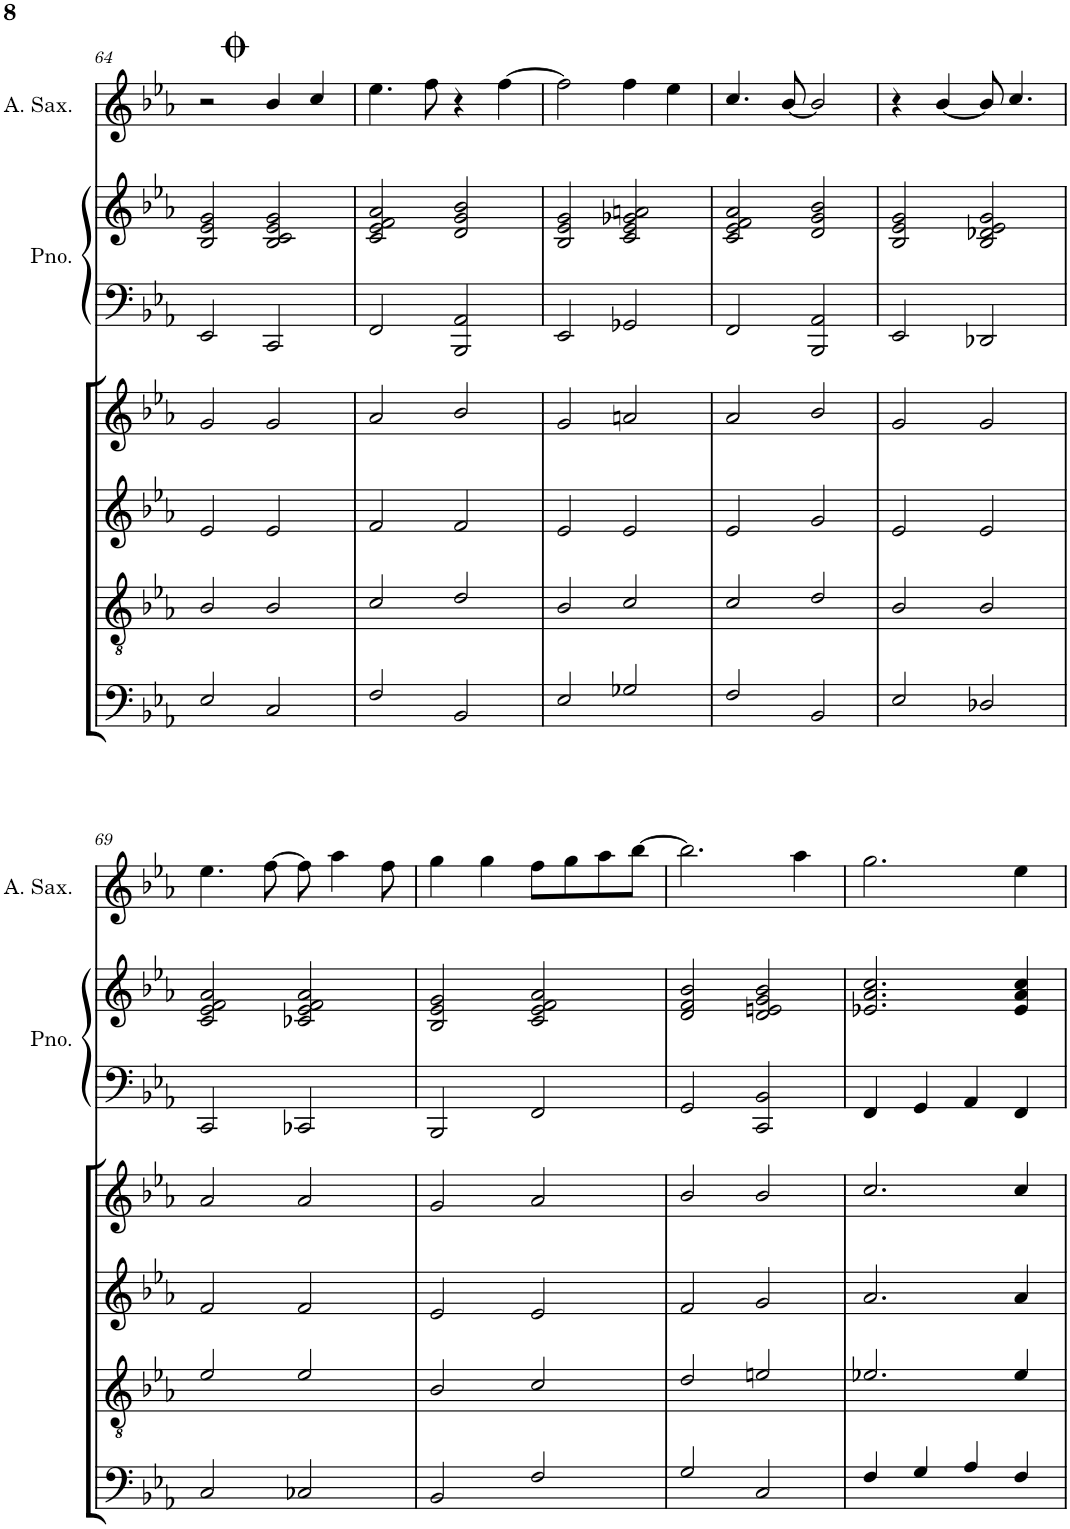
**kern	**kern	**kern	**kern	**kern	**kern	**kern
*part6	*part5	*part4	*part3	*part2	*part2	*part1
*staff7	*staff6	*staff5	*staff4	*staff3	*staff2	*staff1
*I"Violoncello	*I"Viola	*I"Violin II	*I"Violin I	*I"Piano	*	*I"Alto Saxophone
*I'Vc	*I'Vla	*I'Vln	*I'Vln	*I'Pno.	*	*I'A. Sax.
!!LO:PB:g=z
*clefF4	*clefGv2	*clefG2	*clefG2	*clefF4	*clefG2	*clefG2
*	*	*	*	*	*	*ITrd5c9
*k[b-e-a-]	*k[b-e-a-]	*k[b-e-a-]	*k[b-e-a-]	*k[b-e-a-]	*k[b-e-a-]	*k[b-e-a-]
*M4/4	*M4/4	*M4/4	*M4/4	*M4/4	*M4/4	*M4/4
*met(c)	*met(c)	*met(c)	*met(c)	*met(c)	*met(c)	*met(c)
=64	=64	=64	=64	=64	=64	=64
2E-/	2B-/	2e-/	2g/	2EE-/	2B-/ 2e-/ 2g/	2r
2C/	2B-/	2e-/	2g/	2CC/	2B-/ 2c/ 2e-/ 2g/	4b-/
.	.	.	.	.	.	4cc/
=65	=65	=65	=65	=65	=65	=65
2F/	2c/	2f/	2a-/	2FF/	2c/ 2e-/ 2f/ 2a-/	4.ee-\
.	.	.	.	.	.	8ff\
2BB-/	2d/	2f/	2b-/	2BBB-/ 2AA-/	2d/ 2g/ 2b-/	4r
.	.	.	.	.	.	[4ff\
=66	=66	=66	=66	=66	=66	=66
2E-/	2B-/	2e-/	2g/	2EE-/	2B-/ 2e-/ 2g/	2ff\]
2G-X/	2c/	2e-/	2an/	2GG-X/	2c/ 2e-/ 2g-X/ 2an/	4ff\
.	.	.	.	.	.	4ee-\
=67	=67	=67	=67	=67	=67	=67
2F/	2c/	2e-/	2a-/	2FF/	2c/ 2e-/ 2f/ 2a-/	4.cc/
.	.	.	.	.	.	[8b-/
2BB-/	2d/	2g/	2b-/	2BBB-/ 2AA-/	2d/ 2g/ 2b-/	2b-/]
=68	=68	=68	=68	=68	=68	=68
2E-/	2B-/	2e-/	2g/	2EE-/	2B-/ 2e-/ 2g/	4r
.	.	.	.	.	.	[4b-/
2D-X/	2B-/	2e-/	2g/	2DD-X/	2B-/ 2d-X/ 2e-/ 2g/	8b-/]
.	.	.	.	.	.	4.cc/
!!LO:LB:g=z
=69	=69	=69	=69	=69	=69	=69
2C/	2e-/	2f/	2a-/	2CC/	2c/ 2e-/ 2f/ 2a-/	4.ee-\
.	.	.	.	.	.	[8ff\
2C-X/	2e-/	2f/	2a-/	2CC-X/	2c-X/ 2e-/ 2f/ 2a-/	8ff\]
.	.	.	.	.	.	4aa-\
.	.	.	.	.	.	8ff\
=70	=70	=70	=70	=70	=70	=70
2BB-/	2B-/	2e-/	2g/	2BBB-/	2B-/ 2e-/ 2g/	4gg\
.	.	.	.	.	.	4gg\
2F/	2c/	2e-/	2a-/	2FF/	2c/ 2e-/ 2f/ 2a-/	8ff\L
.	.	.	.	.	.	8gg\
.	.	.	.	.	.	8aa-\
.	.	.	.	.	.	[8bb-\J
=71	=71	=71	=71	=71	=71	=71
2G/	2d/	2f/	2b-/	2GG/	2d/ 2f/ 2b-/	2.bb-\]
2C/	2en/	2g/	2b-/	2CC/ 2BB-/	2d/ 2en/ 2g/ 2b-/	.
.	.	.	.	.	.	4aa-\
=72	=72	=72	=72	=72	=72	=72
4F/	2.e-X/	2.a-/	2.cc/	4FF/	2.e-X/ 2.a-/ 2.cc/	2.gg\
4G/	.	.	.	4GG/	.	.
4A-/	.	.	.	4AA-/	.	.
4F/	4e-/	4a-/	4cc/	4FF/	4e-/ 4a-/ 4cc/	4ee-\
=	=	=	=	=	=	=
*-	*-	*-	*-	*-	*-	*-
